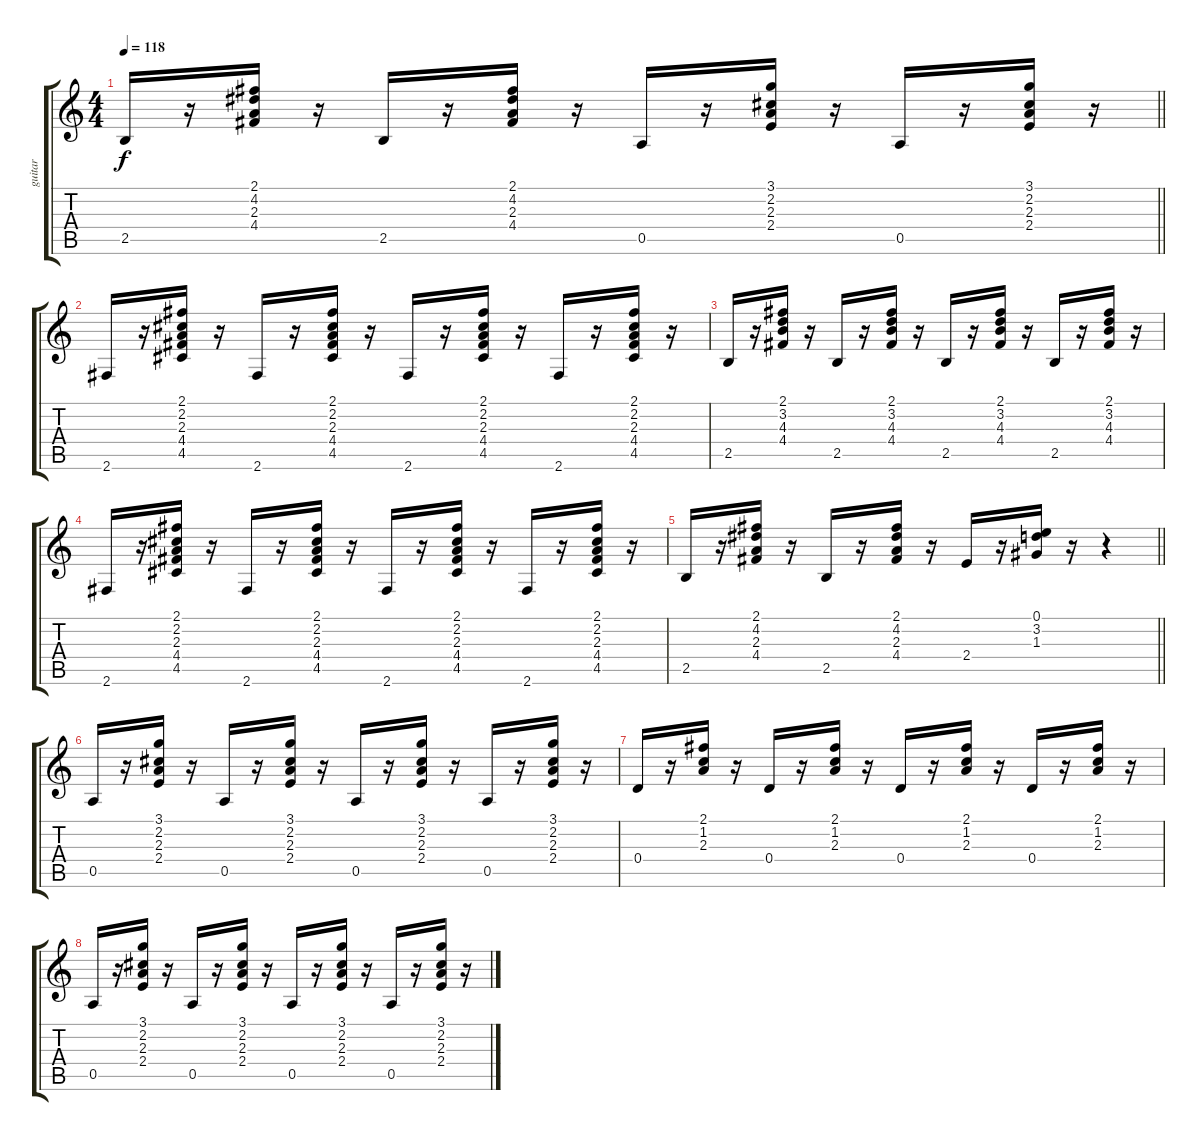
\track ("guitar" "guitar") {instrument acousticguitarnylon}
\staff {score tabs}
\tuning (E4 B3 G3 D3 A2 E2) {hide}
\ts (4 4)
\tempo 118
\clef g2
\barLineRight lightlight
\ks c
2.5.16{dy f} r.16 (2.1 4.2 2.3 4.4).16 r.16 2.5.16 r.16 (2.1 4.2 2.3 4.4).16 r.16 0.5.16 r.16 (3.1 2.2 2.3 2.4).16 r.16 0.5.16 r.16 (3.1 2.2 2.3 2.4).16 r.16 |
2.6.16 r.16 (2.1 2.2 2.3 4.4 4.5).16 r.16 2.6.16 r.16 (2.1 2.2 2.3 4.4 4.5).16 r.16 2.6.16 r.16 (2.1 2.2 2.3 4.4 4.5).16 r.16 2.6.16 r.16 (2.1 2.2 2.3 4.4 4.5).16 r.16 |
2.5.16 r.16 (2.1 3.2 4.3 4.4).16 r.16 2.5.16 r.16 (2.1 3.2 4.3 4.4).16 r.16 2.5.16 r.16 (2.1 3.2 4.3 4.4).16 r.16 2.5.16 r.16 (2.1 3.2 4.3 4.4).16 r.16 |
2.6.16 r.16 (2.1 2.2 2.3 4.4 4.5).16 r.16 2.6.16 r.16 (2.1 2.2 2.3 4.4 4.5).16 r.16 2.6.16 r.16 (2.1 2.2 2.3 4.4 4.5).16 r.16 2.6.16 r.16 (2.1 2.2 2.3 4.4 4.5).16 r.16 |
\barLineRight lightlight
2.5.16 r.16 (2.1 4.2 2.3 4.4).16 r.16 2.5.16 r.16 (2.1 4.2 2.3 4.4).16 r.16 2.4.16 r.16 (0.1 3.2 1.3).16 r.16 r.4 |
0.5.16 r.16 (3.1 2.2 2.3 2.4).16 r.16 0.5.16 r.16 (3.1 2.2 2.3 2.4).16 r.16 0.5.16 r.16 (3.1 2.2 2.3 2.4).16 r.16 0.5.16 r.16 (3.1 2.2 2.3 2.4).16 r.16 |
0.4.16 r.16 (2.1 1.2 2.3).16 r.16 0.4.16 r.16 (2.1 1.2 2.3).16 r.16 0.4.16 r.16 (2.1 1.2 2.3).16 r.16 0.4.16 r.16 (2.1 1.2 2.3).16 r.16 |
0.5.16 r.16 (3.1 2.2 2.3 2.4).16 r.16 0.5.16 r.16 (3.1 2.2 2.3 2.4).16 r.16 0.5.16 r.16 (3.1 2.2 2.3 2.4).16 r.16 0.5.16 r.16 (3.1 2.2 2.3 2.4).16 r.16
